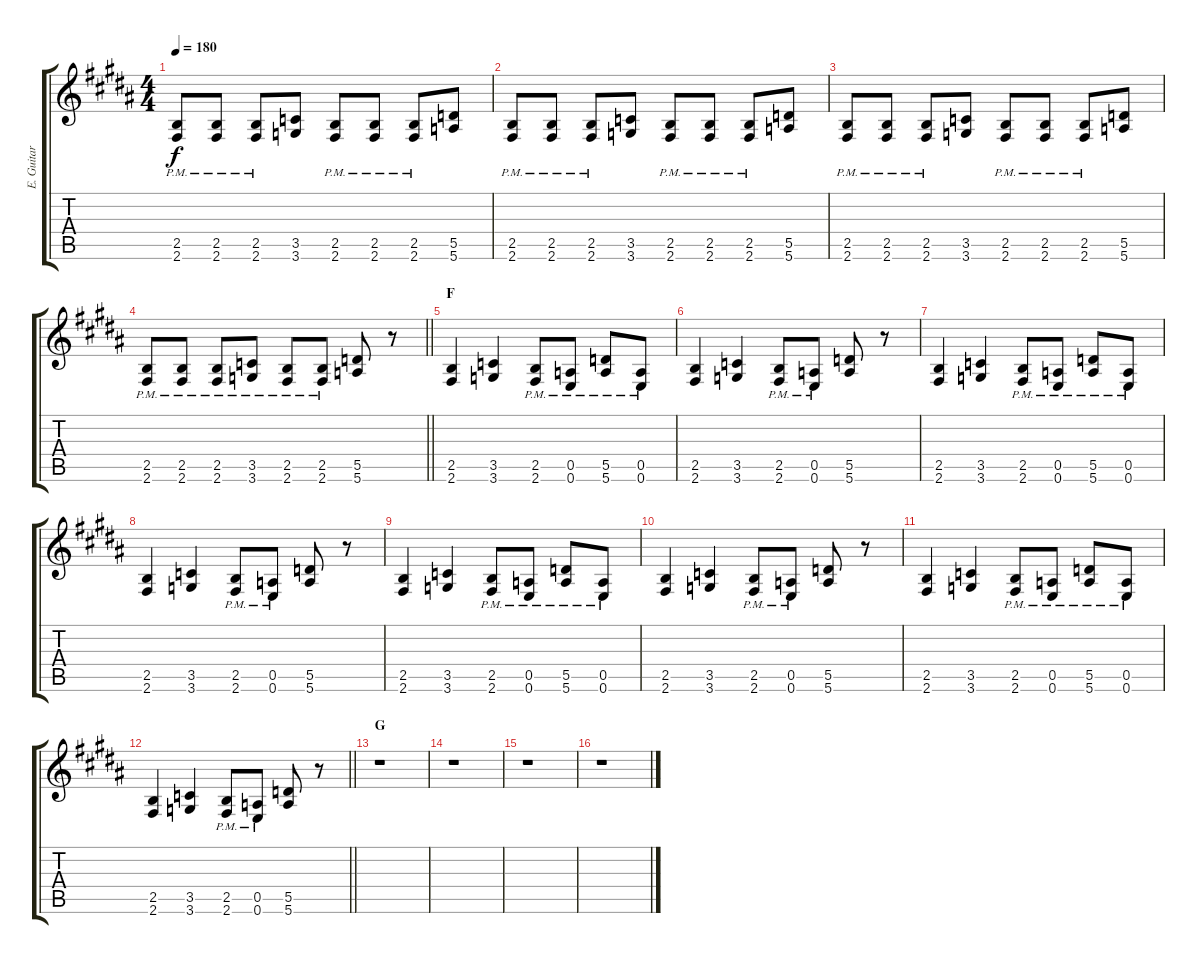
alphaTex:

\track ("E. Guitar I" "E. Guitar ") {instrument overdrivenguitar}
\staff {score tabs}
\tuning (E4 B3 G3 D3 A2 E2) {hide}
\ts (4 4)
\tempo 180
\clef g2
\ks b
(2.5{pm} 2.6{pm}).8{dy f} (2.5{pm} 2.6{pm}).8 (2.5{pm} 2.6{pm}).8 (3.5 3.6).8 (2.5{pm} 2.6{pm}).8 (2.5{pm} 2.6{pm}).8 (2.5{pm} 2.6{pm}).8 (5.5 5.6).8 |
(2.5{pm} 2.6{pm}).8 (2.5{pm} 2.6{pm}).8 (2.5{pm} 2.6{pm}).8 (3.5 3.6).8 (2.5{pm} 2.6{pm}).8 (2.5{pm} 2.6{pm}).8 (2.5{pm} 2.6{pm}).8 (5.5 5.6).8 |
(2.5{pm} 2.6{pm}).8 (2.5{pm} 2.6{pm}).8 (2.5{pm} 2.6{pm}).8 (3.5 3.6).8 (2.5{pm} 2.6{pm}).8 (2.5{pm} 2.6{pm}).8 (2.5{pm} 2.6{pm}).8 (5.5 5.6).8 |
\barLineRight lightlight
(2.5{pm} 2.6{pm}).8 (2.5{pm} 2.6{pm}).8 (2.5{pm} 2.6{pm}).8 (3.5{pm} 3.6{pm}).8 (2.5{pm} 2.6{pm}).8 (2.5{pm} 2.6{pm}).8 (5.5 5.6).8 r.8 |
\section ("" "F")
(2.5 2.6).4 (3.5 3.6).4 (2.5{pm} 2.6{pm}).8 (0.5{pm} 0.6{pm}).8 (5.5{pm} 5.6{pm}).8 (0.5{pm} 0.6{pm}).8 |
(2.5 2.6).4 (3.5 3.6).4 (2.5{pm} 2.6{pm}).8 (0.5{pm} 0.6{pm}).8 (5.5 5.6).8 r.8 |
(2.5 2.6).4 (3.5 3.6).4 (2.5{pm} 2.6{pm}).8 (0.5{pm} 0.6{pm}).8 (5.5{pm} 5.6{pm}).8 (0.5{pm} 0.6{pm}).8 |
(2.5 2.6).4 (3.5 3.6).4 (2.5{pm} 2.6{pm}).8 (0.5{pm} 0.6{pm}).8 (5.5 5.6).8 r.8 |
(2.5 2.6).4 (3.5 3.6).4 (2.5{pm} 2.6{pm}).8 (0.5{pm} 0.6{pm}).8 (5.5{pm} 5.6{pm}).8 (0.5{pm} 0.6{pm}).8 |
(2.5 2.6).4 (3.5 3.6).4 (2.5{pm} 2.6{pm}).8 (0.5{pm} 0.6{pm}).8 (5.5 5.6).8 r.8 |
(2.5 2.6).4 (3.5 3.6).4 (2.5{pm} 2.6{pm}).8 (0.5{pm} 0.6{pm}).8 (5.5{pm} 5.6{pm}).8 (0.5{pm} 0.6{pm}).8 |
\barLineRight lightlight
(2.5 2.6).4 (3.5 3.6).4 (2.5{pm} 2.6{pm}).8 (0.5{pm} 0.6{pm}).8 (5.5 5.6).8 r.8 |
\section ("" "G")
r.1 |
r.1 |
r.1 |
r.1
